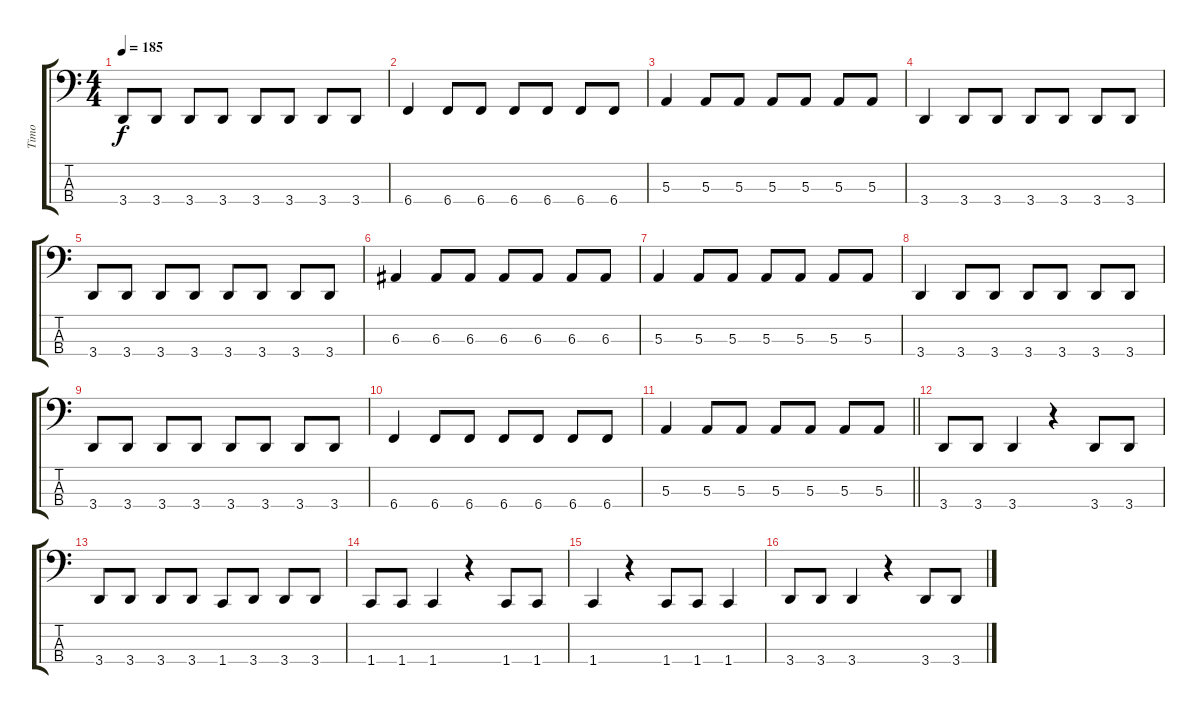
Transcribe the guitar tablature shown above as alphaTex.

\track ("Timo" "Timo") {instrument electricbassfinger}
\staff {score tabs}
\tuning (D2 A1 E1 B0) {hide}
\ts (4 4)
\tempo 185
\clef f4
\ks c
3.4.8{dy f} 3.4.8 3.4.8 3.4.8 3.4.8 3.4.8 3.4.8 3.4.8 |
6.4.4 6.4.8 6.4.8 6.4.8 6.4.8 6.4.8 6.4.8 |
5.3.4 5.3.8 5.3.8 5.3.8 5.3.8 5.3.8 5.3.8 |
3.4.4 3.4.8 3.4.8 3.4.8 3.4.8 3.4.8 3.4.8 |
3.4.8 3.4.8 3.4.8 3.4.8 3.4.8 3.4.8 3.4.8 3.4.8 |
6.3.4 6.3.8 6.3.8 6.3.8 6.3.8 6.3.8 6.3.8 |
5.3.4 5.3.8 5.3.8 5.3.8 5.3.8 5.3.8 5.3.8 |
3.4.4 3.4.8 3.4.8 3.4.8 3.4.8 3.4.8 3.4.8 |
3.4.8 3.4.8 3.4.8 3.4.8 3.4.8 3.4.8 3.4.8 3.4.8 |
6.4.4 6.4.8 6.4.8 6.4.8 6.4.8 6.4.8 6.4.8 |
\barLineRight lightlight
5.3.4 5.3.8 5.3.8 5.3.8 5.3.8 5.3.8 5.3.8 |
3.4.8 3.4.8 3.4.4 r.4 3.4.8 3.4.8 |
3.4.8 3.4.8 3.4.8 3.4.8 1.4.8 3.4.8 3.4.8 3.4.8 |
1.4.8 1.4.8 1.4.4 r.4 1.4.8 1.4.8 |
1.4.4 r.4 1.4.8 1.4.8 1.4.4 |
3.4.8 3.4.8 3.4.4 r.4 3.4.8 3.4.8
